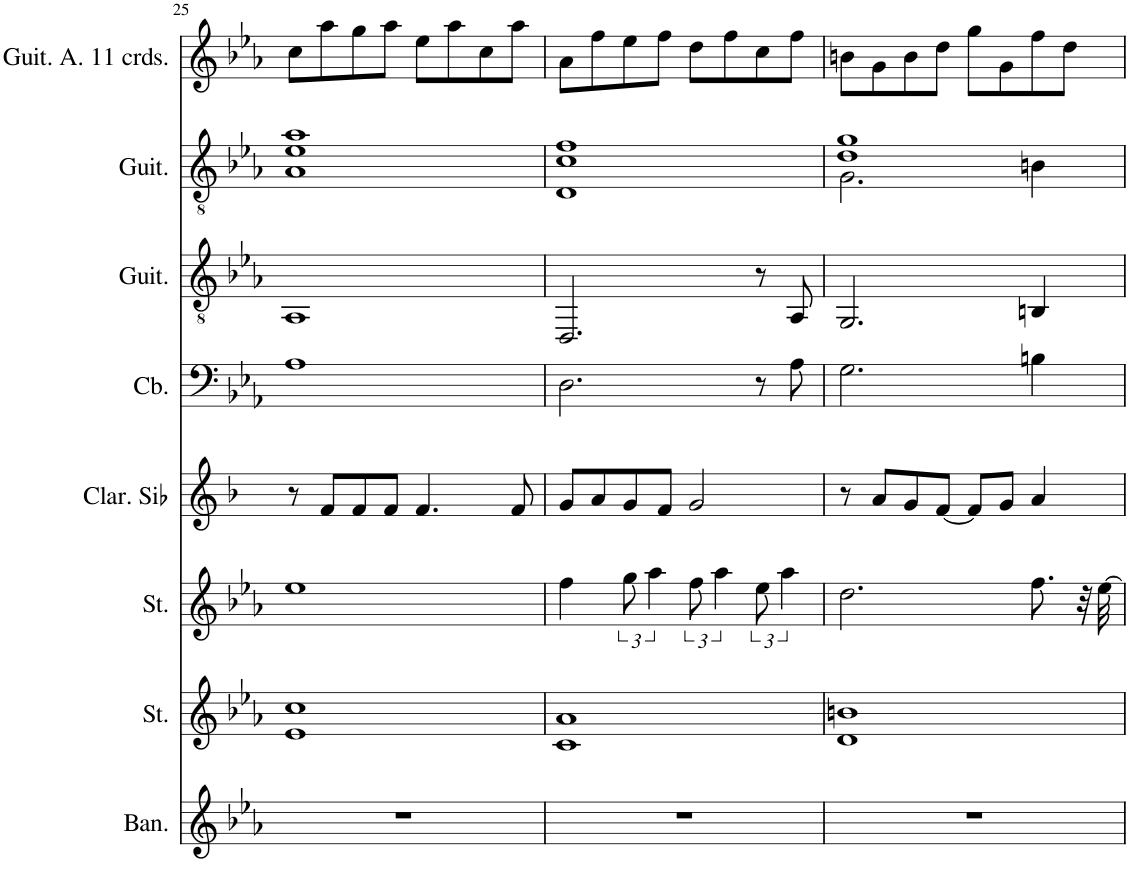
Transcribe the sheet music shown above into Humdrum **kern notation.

**kern	**kern	**kern	**kern	**kern	**kern	**kern	**kern
*part8	*part7	*part6	*part5	*part4	*part3	*part2	*part1
*staff8	*staff7	*staff6	*staff5	*staff4	*staff3	*staff2	*staff1
*I"Bandonéon, Tango Accordion	*I"Cordes, String Ensemble 2	*I"Cordes, String Ensemble 2	*I"Clarinette en Sib, Clarinet Pipe	*I"Contrebasse, Acoustic Bass	*I"Guitare à 7 cordes, Acoustic Guitar (nylon)	*I"Guitare classique, Acoustic Guitar (nylon)	*I"Guitare Alto à 11 cordes, Acoustic Guitar (nylon)
*I'Ban.	*I'St.	*I'St.	*I'Clar. Sib	*I'Cb.	*I'Guit.	*I'Guit.	*I'Guit. A. 11 crds.
!!LO:PB:g=z
*clefG2	*clefG2	*clefG2	*clefG2	*clefF4	*clefGv2	*clefGv2	*clefG2
*	*	*	*Trd1c2	*Trd7c12	*	*	*
*k[b-e-a-]	*k[b-e-a-]	*k[b-e-a-]	*k[b-]	*k[b-e-a-]	*k[b-e-a-]	*k[b-e-a-]	*k[b-e-a-]
*M4/4	*M4/4	*M4/4	*M4/4	*M4/4	*M4/4	*M4/4	*M4/4
=25	=25	=25	=25	=25	=25	=25	=25
1r	1e- 1cc	1ee-	8r	1A-	1AA-	1A- 1e- 1a-	8cc\L
.	.	.	8f/L	.	.	.	8aa-\
.	.	.	8f/	.	.	.	8gg\
.	.	.	8f/J	.	.	.	8aa-\J
.	.	.	4.f/	.	.	.	8ee-\L
.	.	.	.	.	.	.	8aa-\
.	.	.	.	.	.	.	8cc\
.	.	.	8f/	.	.	.	8aa-\J
=26	=26	=26	=26	=26	=26	=26	=26
1r	1c 1a-	4ff\	8g/L	2.D\	2.DD/	1D 1c 1f	8a-\L
.	.	.	8a/	.	.	.	8ff\
.	.	12gg\	8g/	.	.	.	8ee-\
.	.	6aa-\	.	.	.	.	.
.	.	.	8f/J	.	.	.	8ff\J
.	.	12ff\	2g/	.	.	.	8dd\L
.	.	6aa-\	.	.	.	.	.
.	.	.	.	.	.	.	8ff\
.	.	12ee-\	.	8r	8r	.	8cc\
.	.	6aa-\	.	.	.	.	.
.	.	.	.	8A-\	8AA-/	.	8ff\J
=27	=27	=27	=27	=27	=27	=27	=27
*	*	*	*	*	*	*^	*
1r	1d 1bn	2.dd\	8r	2.G\	2.GG/	1d 1g	2.G\	8bn\L
.	.	.	8a/L	.	.	.	.	8g\
.	.	.	8g/	.	.	.	.	8b\
.	.	.	[8f/J	.	.	.	.	8dd\J
.	.	.	8f/L]	.	.	.	.	8gg\L
.	.	.	8g/J	.	.	.	.	8g\
.	.	8.ff\	4a/	4Bn\	4BBn/	.	4Bn\	8ff\
.	.	.	.	.	.	.	.	8dd\J
.	.	32r	.	.	.	.	.	.
.	.	[32ee-\	.	.	.	.	.	.
*	*	*	*	*	*	*v	*v	*
=	=	=	=	=	=	=	=
*-	*-	*-	*-	*-	*-	*-	*-
